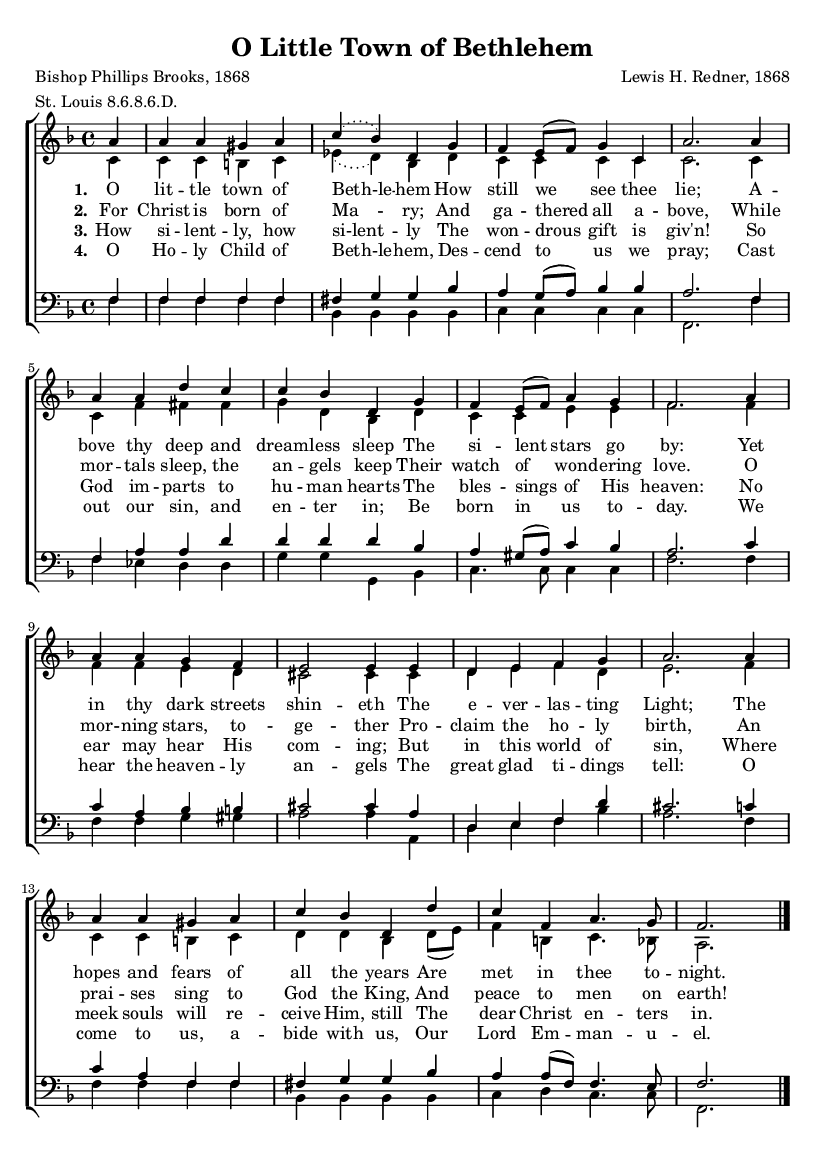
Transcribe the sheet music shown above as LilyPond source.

\header {
  filename = "o_little_town.ly"
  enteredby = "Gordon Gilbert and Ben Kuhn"
  composer = "Lewis H. Redner, 1868"
  poet = "Bishop Phillips Brooks, 1868"
  date=""
  title = "O Little Town of Bethlehem"
  toc_as = "O Little Town of Bethlehem (Lewis H. Redner)"
  index_as = "O Little Town of Bethlehem!Redner"
  metre = "St. Louis 8.6.8.6.D."
  meter = \metre
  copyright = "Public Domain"
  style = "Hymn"
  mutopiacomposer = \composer
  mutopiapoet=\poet
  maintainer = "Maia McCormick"
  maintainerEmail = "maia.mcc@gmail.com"
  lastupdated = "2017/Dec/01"
}

\version "2.14.2"

\include "header.ly"
global= {
  \time 4/4
  \key g \major
  \partial 4
}

sop = \context Voice = "sop"    {
  \voiceOne
  \slurDotted
  b'4 | b' b' ais' b' | d''( c'') e' a' |
  \slurSolid
  g' fis'8( g') a'4 d' | b'2. b'4 |
  b' b' e'' d'' | d'' c'' e' a' |
  g' fis'8( g') b'4 a' | g'2. b'4 |
  b' b' a' g' | fis'2 fis'4 fis'4 |
  e' fis' g' a' | b'2. b'4 |
  b' b' ais' b' | d'' c'' e' e'' |
  d'' g' b'4. a'8 g'2. \bar "|."

}

alto=\context Voice = "alto"   {
  \voiceTwo
  \slurDotted
  d'4 | d' d' cis' d' | f'( e') c' e' |
  \slurSolid
  d' d' d' d' | d'2. d'4 |
  d' g' gis' gis' | a' e' c' e' |
  d' d' fis' fis' | g'2. g'4 |
  g' g' fis' e' | dis'2 dis'4 dis' |
  e' fis' g' e' | fis'2. g'4 |
  d' d' cis' d' | e' e' c' e'8( fis') |
  g'4 cis' d'4. c'8 | b2.
}

tenor = \context Voice = "tenor"   {
  \voiceOne
  g4 g g g g gis a a
  c' b a8( b) c'4 c' b2.
  g4 g b b e' e' e' e'
  c' b ais8( b) d'4 c' b2.
  d'4 d' b c' cis' dis'2 dis'4
  b e fis g e' dis'2.
  d'4 d' b g g gis a a
  c' b b8( g) g4. fis8 g2.
}

bass = \context Voice = "bass"   {
  \voiceTwo
  g4 g g g g c c c
  c d d d d g,2.
  g4 g f e e a a a,
  c d4. d8 d4 d g2.
  g4 g g a ais b2 b4
  b, e fis g c' b2.
  g4 g g g g c c c
  c d e d4. d8 g,2.
}
accomp=\chordmode {

}



stanzaa = \lyricmode {
  O lit -- tle town of Beth-le -- hem
  How still we see thee lie;
  A -- bove thy deep and dream -- less sleep
  The si -- lent stars go by:
  Yet in thy dark streets shin -- eth
  The e -- ver -- las -- ting Light;
  The hopes and fears of all the years
  Are met in thee to -- night.
}

stanzab = \lyricmode {
  For Christ is born of Ma --  ry;
  And ga -- thered all a -- bove,
  While mor -- tals sleep, the an -- gels keep
  Their watch of won -- dering love.
  O mor -- ning stars, to -- ge -- ther
  Pro -- claim the ho -- ly birth,
  An prai -- ses sing to God the King,
  And peace to men on earth!
}

stanzac = \lyricmode {
  How si -- lent -- ly, how si-lent -- ly
  The won -- drous gift is giv'n!
  So God im -- parts to hu -- man hearts
  The bles -- sings of His heaven:
  No ear may hear His com -- ing;
  But in this world of sin,
  Where meek souls will re -- ceive Him, still
  The dear Christ en -- ters in.
}

stanzad = \lyricmode {
  O Ho -- ly Child of Beth-le -- hem,
  Des -- cend to us we pray;
  Cast out our sin, and en -- ter in;
  Be born in us to -- day.
  We hear the heaven -- ly an -- gels
  The great glad ti -- dings tell:
  O come to us, a -- bide with us,
  Our Lord Em -- man -- u -- el.
}
stanzae = \lyricmode {

}
stanzaf = \lyricmode {

}

\score {
  \transpose g f
  \context ChoirStaff <<
    \context ChordNames \accomp
    \unset ChoirStaff.melismaBusyProperties
    \context Staff ="upper"  { \clef "G" <<
      \global
      \sop
      \alto
    >>}

    \lyricsto "sop" \context Lyrics = "stanza-1" {
      \set stanza = "1."
      \stanzaa }
    \lyricsto "sop" \context Lyrics = "stanza-2" {
      \set stanza = "2."
      \stanzab }
    \lyricsto "sop" \context Lyrics = "stanza-3" {
      \set stanza = "3."
      \stanzac }
    \lyricsto "sop" \context Lyrics = "stanza-4" {
      \set stanza = "4."
      \stanzad }
                                %	\lyricsto "sop" \context Lyrics = "stanza-5" {
                                %		\set stanza = "5."
                                %			\stanzae }
                                %	\lyricsto "sop" \context Lyrics = "stanza-6" {
                                %		\set stanza = "6."
                                %			\stanzaf }
    \context Staff = "lower"  { \clef "F"<<
      \global
      \tenor
      \bass
    >>}
  >>
}

